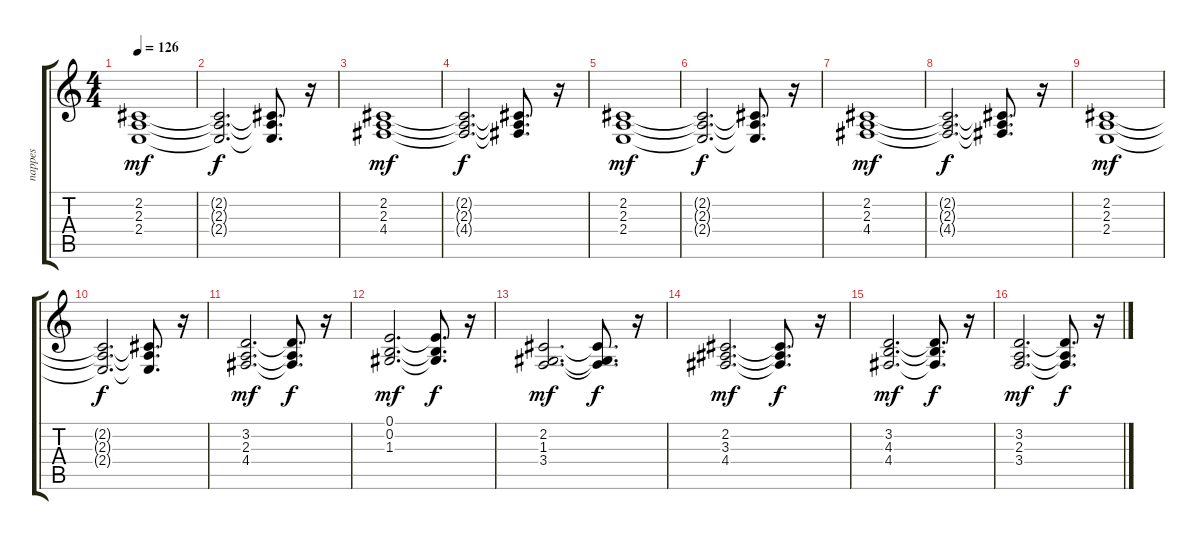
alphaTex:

\track ("nappes" "nappes") {instrument pad3polysynth}
\staff {score tabs}
\tuning (E4 B3 G3 D3 A2 E2) {hide}
\ts (4 4)
\tempo 126
\clef g2
\ks c
(2.2 2.3 2.4).1{dy mf} |
(2.2{t} 2.3{t} 2.4{t}).2{d dy f} (2.2{t} 2.3{t} 2.4{t}).8{d} r.16 |
(2.2 2.3 4.4).1{dy mf} |
(2.2{t} 2.3{t} 4.4{t}).2{d dy f} (2.2{t} 2.3{t} 4.4{t}).8{d} r.16 |
(2.2 2.3 2.4).1{dy mf} |
(2.2{t} 2.3{t} 2.4{t}).2{d dy f} (2.2{t} 2.3{t} 2.4{t}).8{d} r.16 |
(2.2 2.3 4.4).1{dy mf} |
(2.2{t} 2.3{t} 4.4{t}).2{d dy f} (2.2{t} 2.3{t} 4.4{t}).8{d} r.16 |
(2.2 2.3 2.4).1{dy mf} |
(2.2{t} 2.3{t} 2.4{t}).2{d dy f} (2.2{t} 2.3{t} 2.4{t}).8{d} r.16 |
(3.2 2.3 4.4).2{d dy mf} (3.2{t} 2.3{t} 4.4{t}).8{d dy f} r.16 |
(0.1 0.2 1.3).2{d dy mf} (0.1{t} 0.2{t} 1.3{t}).8{d dy f} r.16 |
(2.2 1.3 3.4).2{d dy mf} (2.2{t} 1.3{t} 3.4{t}).8{d dy f} r.16 |
(2.2 3.3 4.4).2{d dy mf} (2.2{t} 3.3{t} 4.4{t}).8{d dy f} r.16 |
(3.2 4.3 4.4).2{d dy mf} (3.2{t} 4.3{t} 4.4{t}).8{d dy f} r.16 |
(3.2 2.3 3.4).2{d dy mf} (3.2{t} 2.3{t} 3.4{t}).8{d dy f} r.16
